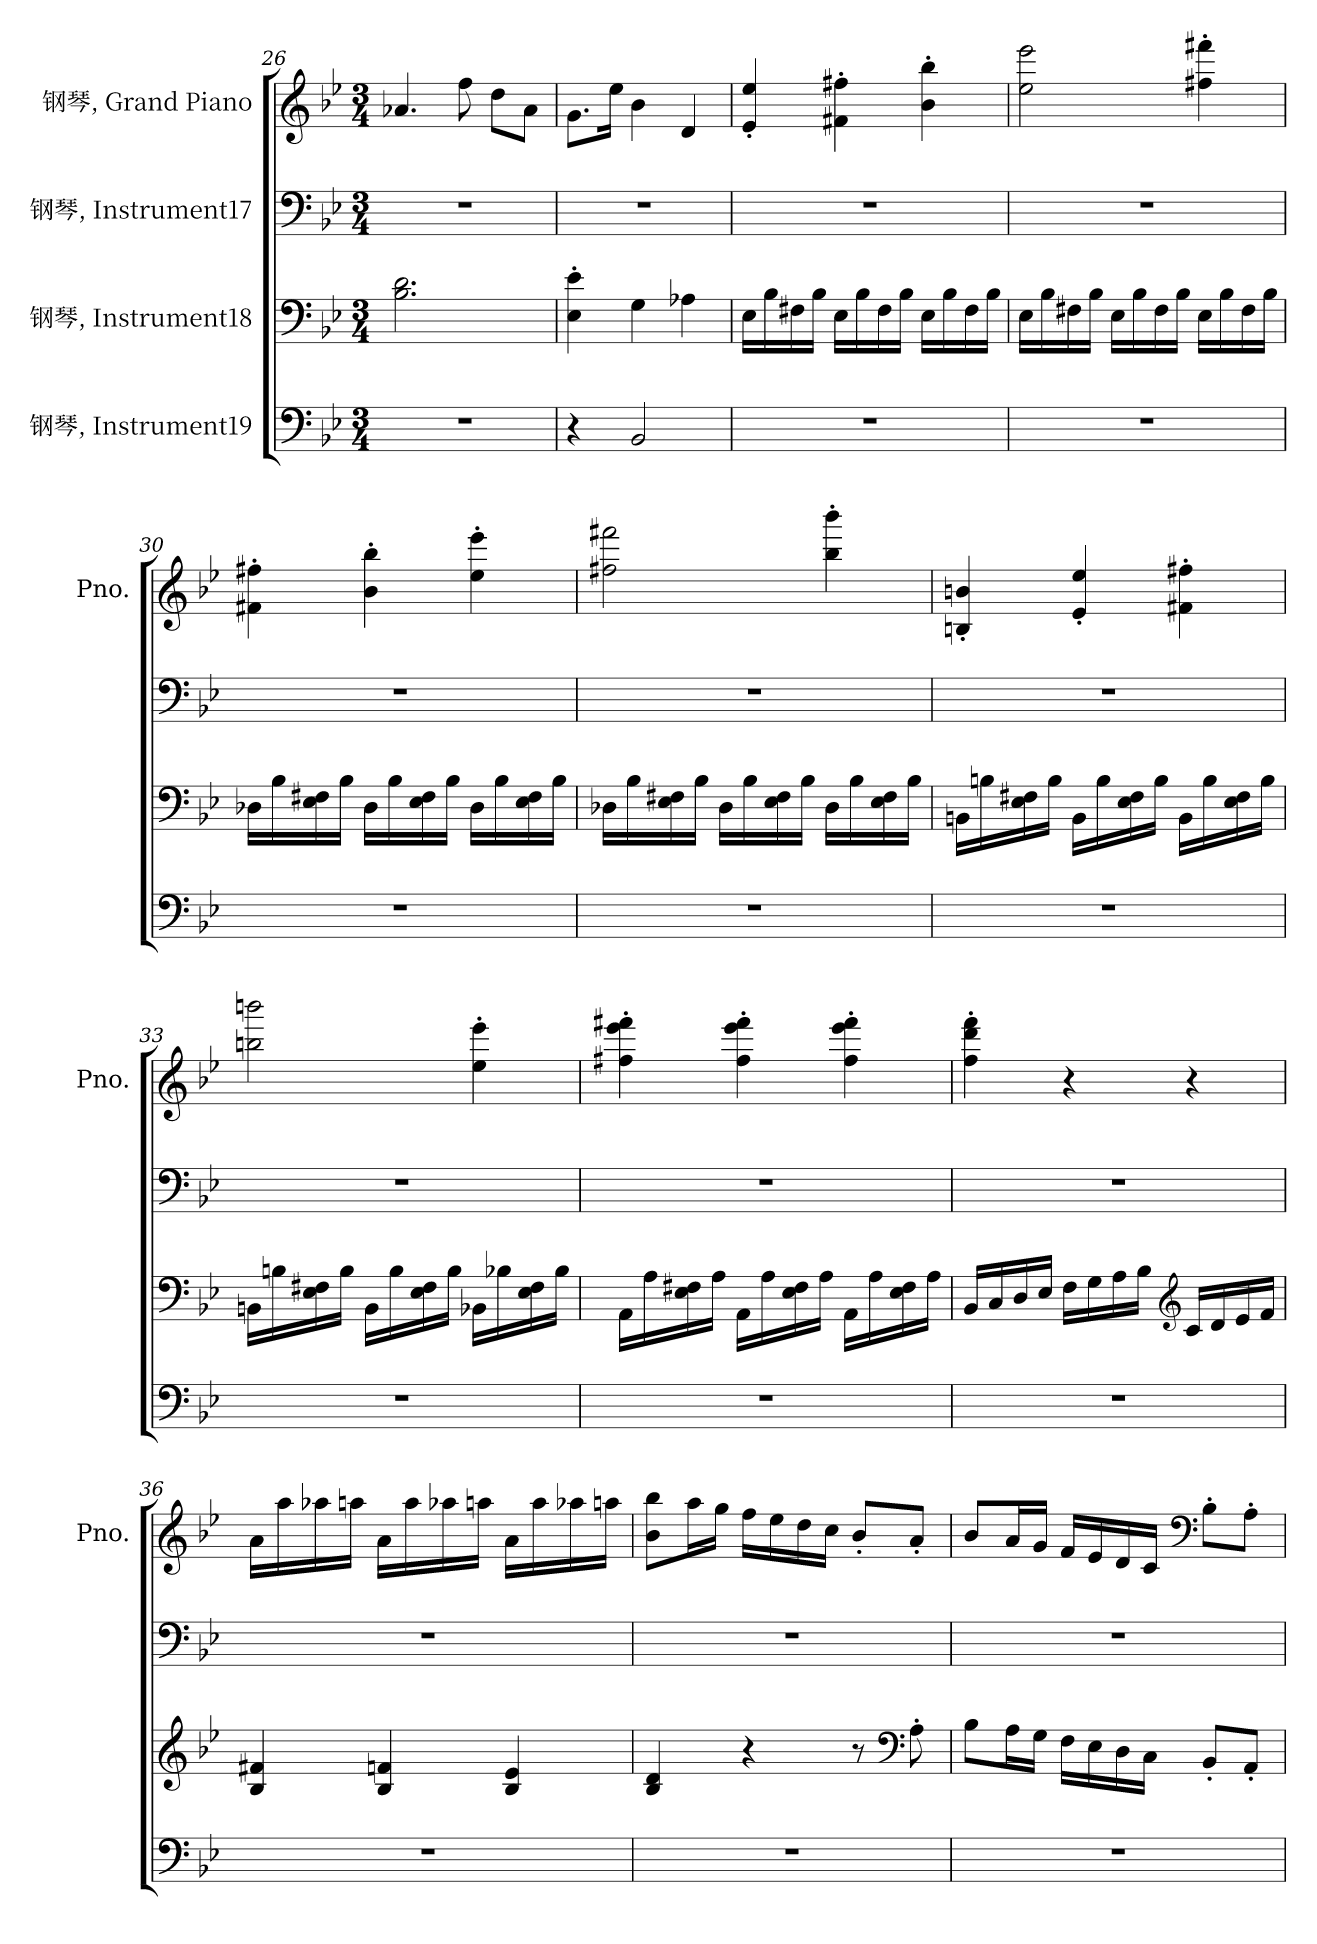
**kern	**kern	**kern	**kern
*part4	*part3	*part2	*part1
*staff4	*staff3	*staff2	*staff1
*I"钢琴, Instrument19	*I"钢琴, Instrument18	*I"钢琴, Instrument17	*I"钢琴, Grand Piano
*	*	*	*I'Pno.
*clefF4	*clefF4	*clefF4	*clefG2
*k[b-e-]	*k[b-e-]	*k[b-e-]	*k[b-e-]
*M3/4	*M3/4	*M3/4	*M3/4
=26	=26	=26	=26
2.r	2.B-\ 2.d\	2.r	4.a-X/
.	.	.	8ff\
.	.	.	8dd\L
.	.	.	8a-\J
=27	=27	=27	=27
4r	4E-\' 4e-\'	2.r	8.g\L
.	.	.	16ee-\Jk
2BB-/	4G\	.	4b-\
.	4A-X\	.	4d/
=28	=28	=28	=28
2.r	16E-\LL	2.r	4e-/' 4ee-/'
.	16B-\	.	.
.	16F#X\	.	.
.	16B-\JJ	.	.
.	16E-\LL	.	4f#X\' 4ff#X\'
.	16B-\	.	.
.	16F#\	.	.
.	16B-\JJ	.	.
.	16E-\LL	.	4b-\' 4bb-\'
.	16B-\	.	.
.	16F#\	.	.
.	16B-\JJ	.	.
!!LO:LB:g=z
=29	=29	=29	=29
2.r	16E-\LL	2.r	2ee-\ 2eee-\
.	16B-\	.	.
.	16F#X\	.	.
.	16B-\JJ	.	.
.	16E-\LL	.	.
.	16B-\	.	.
.	16F#\	.	.
.	16B-\JJ	.	.
.	16E-\LL	.	4ff#X\' 4fff#X\'
.	16B-\	.	.
.	16F#\	.	.
.	16B-\JJ	.	.
=30	=30	=30	=30
2.r	16D-X\LL	2.r	4f#X\' 4ff#X\'
.	16B-\	.	.
.	16E-\ 16F#X\	.	.
.	16B-\JJ	.	.
.	16D-\LL	.	4b-\' 4bb-\'
.	16B-\	.	.
.	16E-\ 16F#\	.	.
.	16B-\JJ	.	.
.	16D-\LL	.	4ee-\' 4eee-\'
.	16B-\	.	.
.	16E-\ 16F#\	.	.
.	16B-\JJ	.	.
=31	=31	=31	=31
2.r	16D-X\LL	2.r	2ff#X\ 2fff#X\
.	16B-\	.	.
.	16E-\ 16F#X\	.	.
.	16B-\JJ	.	.
.	16D-\LL	.	.
.	16B-\	.	.
.	16E-\ 16F#\	.	.
.	16B-\JJ	.	.
.	16D-\LL	.	4bb-\' 4bbb-\'
.	16B-\	.	.
.	16E-\ 16F#\	.	.
.	16B-\JJ	.	.
!!LO:PB:g=z
=32	=32	=32	=32
2.r	16BBn\LL	2.r	4Bn/' 4bn/'
.	16Bn\	.	.
.	16E-\ 16F#X\	.	.
.	16B\JJ	.	.
.	16BB\LL	.	4e-/' 4ee-/'
.	16B\	.	.
.	16E-\ 16F#\	.	.
.	16B\JJ	.	.
.	16BB\LL	.	4f#X\' 4ff#X\'
.	16B\	.	.
.	16E-\ 16F#\	.	.
.	16B\JJ	.	.
=33	=33	=33	=33
2.r	16BBn\LL	2.r	2bbn\ 2bbbn\
.	16Bn\	.	.
.	16E-\ 16F#X\	.	.
.	16B\JJ	.	.
.	16BB\LL	.	.
.	16B\	.	.
.	16E-\ 16F#\	.	.
.	16B\JJ	.	.
.	16BB-X\LL	.	4ee-\' 4eee-\'
.	16B-X\	.	.
.	16E-\ 16F#\	.	.
.	16B-\JJ	.	.
!!LO:LB:g=z
=34	=34	=34	=34
2.r	16AA\LL	2.r	4ff#X\' 4eee-\' 4fff#X\'
.	16A\	.	.
.	16E-\ 16F#X\	.	.
.	16A\JJ	.	.
.	16AA\LL	.	4ff#\' 4eee-\' 4fff#\'
.	16A\	.	.
.	16E-\ 16F#\	.	.
.	16A\JJ	.	.
.	16AA\LL	.	4ff#\' 4eee-\' 4fff#\'
.	16A\	.	.
.	16E-\ 16F#\	.	.
.	16A\JJ	.	.
=35	=35	=35	=35
2.r	16BB-/LL	2.r	4ff\' 4ddd\' 4fff\'
.	16C/	.	.
.	16D/	.	.
.	16E-/JJ	.	.
.	16F\LL	.	4r
.	16G\	.	.
.	16A\	.	.
.	16B-\JJ	.	.
*	*clefG2	*	*
.	16c/LL	.	4r
.	16d/	.	.
.	16e-/	.	.
.	16f/JJ	.	.
!!LO:LB:g=z
=36	=36	=36	=36
2.r	4B-/ 4f#X/	2.r	16a\LL
.	.	.	16aa\
.	.	.	16aa-X\
.	.	.	16aan\JJ
.	4B-/ 4fn/	.	16a\LL
.	.	.	16aa\
.	.	.	16aa-X\
.	.	.	16aan\JJ
.	4B-/ 4e-/	.	16a\LL
.	.	.	16aa\
.	.	.	16aa-X\
.	.	.	16aan\JJ
=37	=37	=37	=37
2.r	4B-/ 4d/	2.r	8b-\ 8bb-\L
.	.	.	16aa\L
.	.	.	16gg\JJ
.	4r	.	16ff\LL
.	.	.	16ee-\
.	.	.	16dd\
.	.	.	16cc\JJ
.	8r	.	8b-'/L
*	*clefF4	*	*
.	8A'\	.	8a'/J
=38	=38	=38	=38
2.r	8B-\L	2.r	8b-/L
.	16A\L	.	16a/L
.	16G\JJ	.	16g/JJ
.	16F\LL	.	16f/LL
.	16E-\	.	16e-/
.	16D\	.	16d/
.	16C\JJ	.	16c/JJ
*	*	*	*clefF4
.	8BB-'/L	.	8B-'\L
.	8AA'/J	.	8A'\J
=	=	=	=
*-	*-	*-	*-
